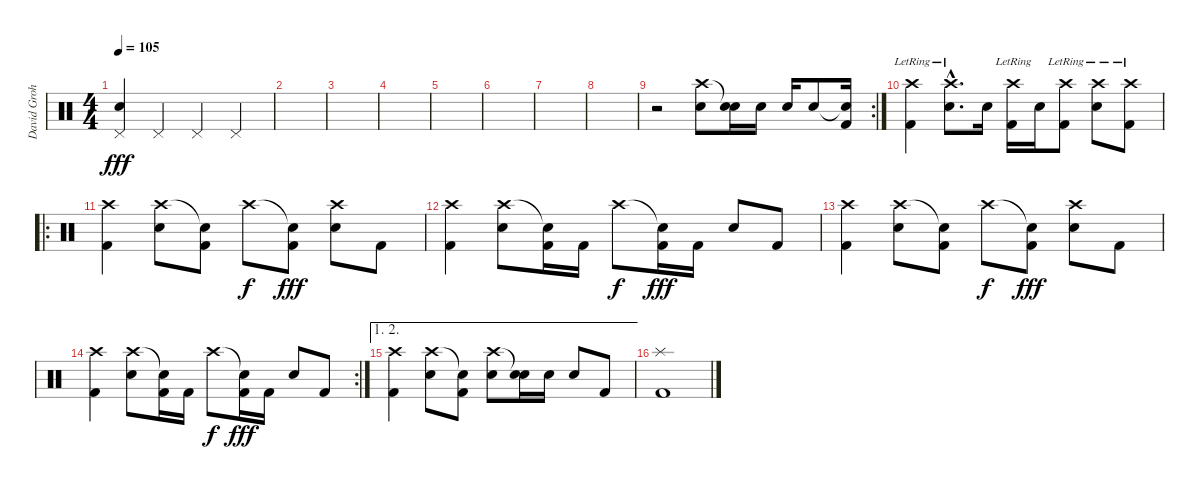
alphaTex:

\track ("David Grohl's drums" "David Groh") {instrument percussion}
\staff {score}
\articulation defaults
\ts (4 4)
\tempo 105
\clef neutral
\ks c
("Snare (hit)"{t} "Pedal Hi-Hat (hit)").4{dy fff} "Pedal Hi-Hat (hit)".4 "Pedal Hi-Hat (hit)".4 "Pedal Hi-Hat (hit)".4 |
|
|
|
|
|
|
|
\rc 2
r.2 ("Crash high (hit)" "Snare (hit) 2").8 ("Snare (hit)"{t} "Snare (hit) 2").16 "Snare (hit) 2".16 "Snare (hit) 2".16 "Snare (hit) 2".8 ("Snare (hit)"{t} "Kick (hit) 2").16 |
("Crash high (hit)"{lr} "Kick (hit) 2").4 ("Crash high (hit)"{hac lr} "Snare (hit) 2"{hac}).8{d} "Snare (hit) 2".16 ("Crash high (hit)"{lr} "Kick (hit) 2").16 "Snare (hit) 2".16 ("Crash high (hit)"{lr} "Kick (hit) 2").8 ("Crash high (hit)"{lr} "Snare (hit) 2").8 ("Crash high (hit)"{lr} "Kick (hit) 2").8 |
\ro
("Crash high (hit)" "Kick (hit) 2").4 ("Crash high (hit)" "Snare (hit) 2").8 ("Snare (hit)"{t} "Kick (hit) 2").8 "Crash high (hit)".8{dy f} ("Snare (hit)"{t} "Kick (hit) 2").8{dy fff} ("Crash high (hit)" "Snare (hit) 2").8 "Kick (hit) 2".8 |
("Crash high (hit)" "Kick (hit) 2").4 ("Crash high (hit)" "Snare (hit) 2").8 ("Snare (hit)"{t} "Kick (hit) 2").16 "Kick (hit) 2".16 "Crash high (hit)".8{dy f} ("Snare (hit)"{t} "Kick (hit) 2").16{dy fff} "Kick (hit) 2".16 "Snare (hit) 2".8 "Kick (hit) 2".8 |
("Crash high (hit)" "Kick (hit) 2").4 ("Crash high (hit)" "Snare (hit) 2").8 ("Snare (hit)"{t} "Kick (hit) 2").8 "Crash high (hit)".8{dy f} ("Snare (hit)"{t} "Kick (hit) 2").8{dy fff} ("Crash high (hit)" "Snare (hit) 2").8 "Kick (hit) 2".8 |
\rc 2
("Crash high (hit)" "Kick (hit) 2").4 ("Crash high (hit)" "Snare (hit) 2").8 ("Snare (hit)"{t} "Kick (hit) 2").16 "Kick (hit) 2".16 "Crash high (hit)".8{dy f} ("Snare (hit)"{t} "Kick (hit) 2").16{dy fff} "Kick (hit) 2".16 "Snare (hit) 2".8 "Kick (hit) 2".8 |
\ae (1 2)
("Crash high (hit)" "Kick (hit) 2").4 ("Crash high (hit)" "Snare (hit) 2").8 ("Snare (hit)"{t} "Kick (hit) 2").8 ("Crash high (hit)" "Snare (hit) 2").8 ("Snare (hit)"{t} "Snare (hit) 2").16 "Snare (hit) 2".16 "Snare (hit) 2".8 "Kick (hit) 2".8 |
("Splash (hit)" "Kick (hit) 2").1
